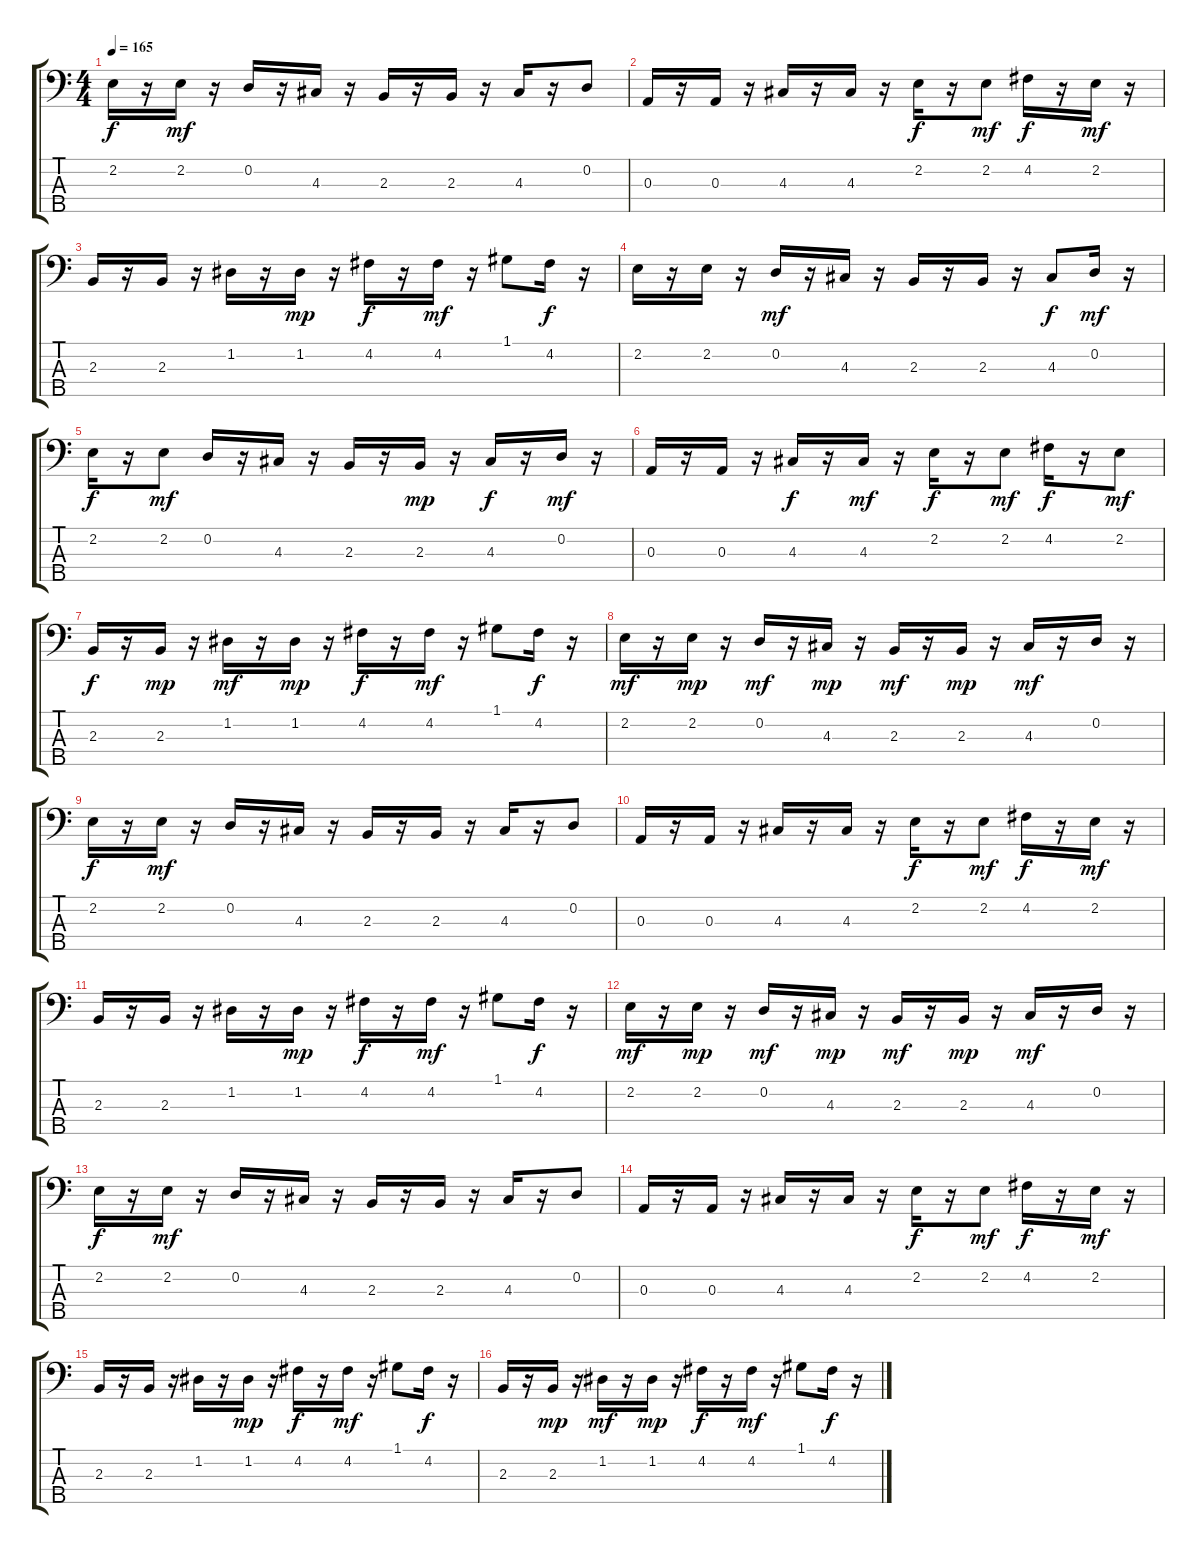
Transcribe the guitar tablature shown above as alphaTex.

\track "" {instrument electricbassfinger}
\staff {score tabs}
\tuning (G2 D2 A1 E1 B0) {hide}
\ts (4 4)
\tempo 165
\clef f4
\ks c
2.2.16{dy f} r.16 2.2.16{dy mf} r.16 0.2.16 r.16 4.3.16 r.16 2.3.16 r.16 2.3.16 r.16 4.3.16 r.16 0.2.8 |
0.3.16 r.16 0.3.16 r.16 4.3.16 r.16 4.3.16 r.16 2.2.16{dy f} r.16 2.2.8{dy mf} 4.2.16{dy f} r.16 2.2.16{dy mf} r.16 |
2.3.16 r.16 2.3.16 r.16 1.2.16 r.16 1.2.16{dy mp} r.16 4.2.16{dy f} r.16 4.2.16{dy mf} r.16 1.1.8 4.2.16{dy f} r.16 |
2.2.16 r.16 2.2.16 r.16 0.2.16{dy mf} r.16 4.3.16 r.16 2.3.16 r.16 2.3.16 r.16 4.3.8{dy f} 0.2.16{dy mf} r.16 |
2.2.16{dy f} r.16 2.2.8{dy mf} 0.2.16 r.16 4.3.16 r.16 2.3.16 r.16 2.3.16{dy mp} r.16 4.3.16{dy f} r.16 0.2.16{dy mf} r.16 |
0.3.16 r.16 0.3.16 r.16 4.3.16{dy f} r.16 4.3.16{dy mf} r.16 2.2.16{dy f} r.16 2.2.8{dy mf} 4.2.16{dy f} r.16 2.2.8{dy mf} |
2.3.16{dy f} r.16 2.3.16{dy mp} r.16 1.2.16{dy mf} r.16 1.2.16{dy mp} r.16 4.2.16{dy f} r.16 4.2.16{dy mf} r.16 1.1.8 4.2.16{dy f} r.16 |
2.2.16{dy mf} r.16 2.2.16{dy mp} r.16 0.2.16{dy mf} r.16 4.3.16{dy mp} r.16 2.3.16{dy mf} r.16 2.3.16{dy mp} r.16 4.3.16{dy mf} r.16 0.2.16 r.16 |
2.2.16{dy f} r.16 2.2.16{dy mf} r.16 0.2.16 r.16 4.3.16 r.16 2.3.16 r.16 2.3.16 r.16 4.3.16 r.16 0.2.8 |
0.3.16 r.16 0.3.16 r.16 4.3.16 r.16 4.3.16 r.16 2.2.16{dy f} r.16 2.2.8{dy mf} 4.2.16{dy f} r.16 2.2.16{dy mf} r.16 |
2.3.16 r.16 2.3.16 r.16 1.2.16 r.16 1.2.16{dy mp} r.16 4.2.16{dy f} r.16 4.2.16{dy mf} r.16 1.1.8 4.2.16{dy f} r.16 |
2.2.16{dy mf} r.16 2.2.16{dy mp} r.16 0.2.16{dy mf} r.16 4.3.16{dy mp} r.16 2.3.16{dy mf} r.16 2.3.16{dy mp} r.16 4.3.16{dy mf} r.16 0.2.16 r.16 |
2.2.16{dy f} r.16 2.2.16{dy mf} r.16 0.2.16 r.16 4.3.16 r.16 2.3.16 r.16 2.3.16 r.16 4.3.16 r.16 0.2.8 |
0.3.16 r.16 0.3.16 r.16 4.3.16 r.16 4.3.16 r.16 2.2.16{dy f} r.16 2.2.8{dy mf} 4.2.16{dy f} r.16 2.2.16{dy mf} r.16 |
2.3.16 r.16 2.3.16 r.16 1.2.16 r.16 1.2.16{dy mp} r.16 4.2.16{dy f} r.16 4.2.16{dy mf} r.16 1.1.8 4.2.16{dy f} r.16 |
2.3.16 r.16 2.3.16{dy mp} r.16 1.2.16{dy mf} r.16 1.2.16{dy mp} r.16 4.2.16{dy f} r.16 4.2.16{dy mf} r.16 1.1.8 4.2.16{dy f} r.16
